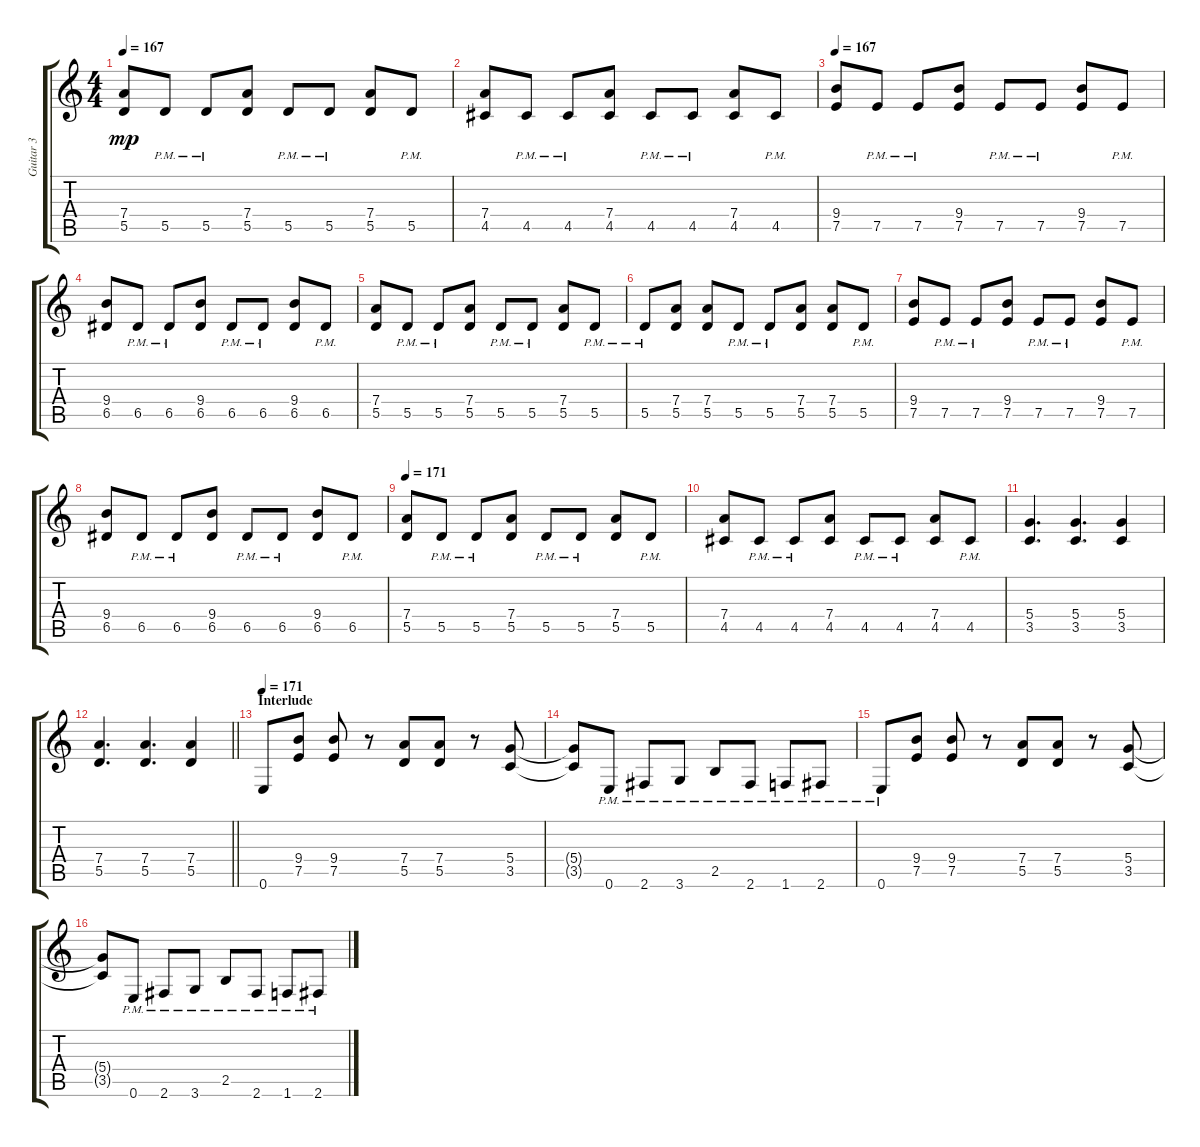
\track ("Guitar 3" "Guitar 3") {instrument electricguitarclean}
\staff {score tabs}
\tuning (E4 B3 G3 D3 A2 E2) {hide}
\ts (4 4)
\tempo 167
\clef g2
\ks c
(7.4 5.5).8{dy mp} 5.5{pm}.8 5.5{pm}.8 (7.4 5.5).8 5.5{pm}.8 5.5{pm}.8 (7.4 5.5).8 5.5{pm}.8 |
(7.4 4.5).8 4.5{pm}.8 4.5{pm}.8 (7.4 4.5).8 4.5{pm}.8 4.5{pm}.8 (7.4 4.5).8 4.5{pm}.8 |
\tempo 167
(9.4 7.5).8 7.5{pm}.8 7.5{pm}.8 (9.4 7.5).8 7.5{pm}.8 7.5{pm}.8 (9.4 7.5).8 7.5{pm}.8 |
(9.4 6.5).8 6.5{pm}.8 6.5{pm}.8 (9.4 6.5).8 6.5{pm}.8 6.5{pm}.8 (9.4 6.5).8 6.5{pm}.8 |
(7.4 5.5).8 5.5{pm}.8 5.5{pm}.8 (7.4 5.5).8 5.5{pm}.8 5.5{pm}.8 (7.4 5.5).8 5.5{pm}.8 |
5.5{pm}.8 (7.4 5.5).8 (7.4 5.5).8 5.5{pm}.8 5.5{pm}.8 (7.4 5.5).8 (7.4 5.5).8 5.5{pm}.8 |
(9.4 7.5).8 7.5{pm}.8 7.5{pm}.8 (9.4 7.5).8 7.5{pm}.8 7.5{pm}.8 (9.4 7.5).8 7.5{pm}.8 |
(9.4 6.5).8 6.5{pm}.8 6.5{pm}.8 (9.4 6.5).8 6.5{pm}.8 6.5{pm}.8 (9.4 6.5).8 6.5{pm}.8 |
\tempo 171
(7.4 5.5).8 5.5{pm}.8 5.5{pm}.8 (7.4 5.5).8 5.5{pm}.8 5.5{pm}.8 (7.4 5.5).8 5.5{pm}.8 |
(7.4 4.5).8 4.5{pm}.8 4.5{pm}.8 (7.4 4.5).8 4.5{pm}.8 4.5{pm}.8 (7.4 4.5).8 4.5{pm}.8 |
(5.4 3.5).4{d} (5.4 3.5).4{d} (5.4 3.5).4 |
\barLineRight lightlight
(7.4 5.5).4{d} (7.4 5.5).4{d} (7.4 5.5).4 |
\section ("" "Interlude")
\tempo 171
0.6.8 (9.4 7.5).8 (9.4 7.5).8 r.8 (7.4 5.5).8 (7.4 5.5).8 r.8 (5.4 3.5).8 |
(5.4{t} 3.5{t}).8 0.6{pm}.8 2.6{pm}.8 3.6{pm}.8 2.5{pm}.8 2.6{pm}.8 1.6{pm}.8 2.6{pm}.8 |
0.6{pm}.8 (9.4 7.5).8 (9.4 7.5).8 r.8 (7.4 5.5).8 (7.4 5.5).8 r.8 (5.4 3.5).8 |
(5.4{t} 3.5{t}).8 0.6{pm}.8 2.6{pm}.8 3.6{pm}.8 2.5{pm}.8 2.6{pm}.8 1.6{pm}.8 2.6{pm}.8
